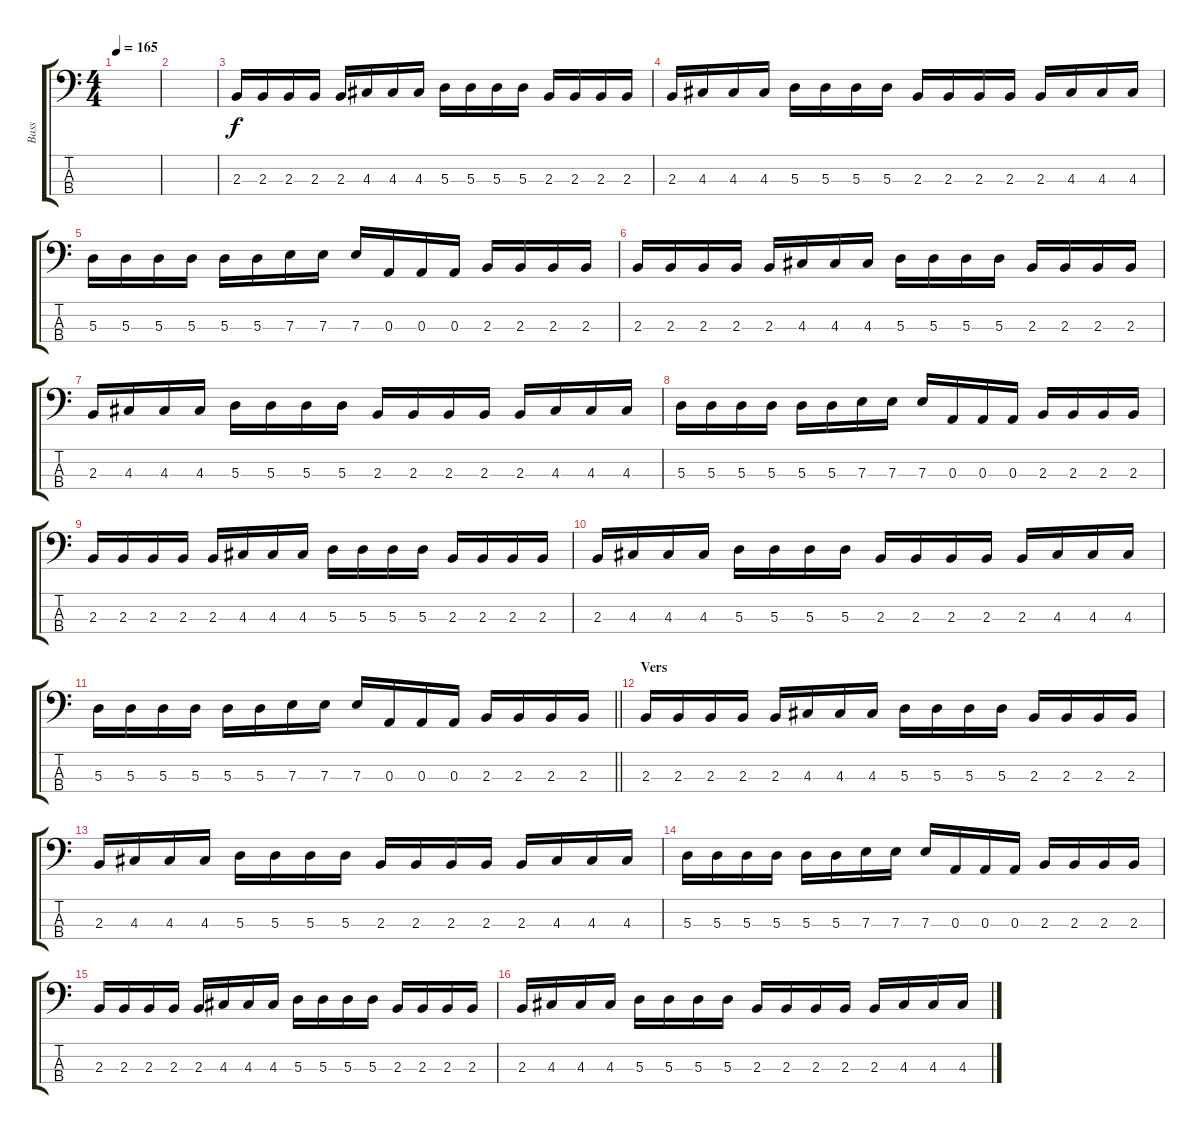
\track ("Bass" "Bass") {instrument electricbassfinger}
\staff {score tabs}
\tuning (G2 D2 A1 E1) {hide}
\ts (4 4)
\tempo 165
\clef f4
\ks c
|
|
2.3.16 2.3.16 2.3.16 2.3.16 2.3.16 4.3.16 4.3.16 4.3.16 5.3.16 5.3.16 5.3.16 5.3.16 2.3.16 2.3.16 2.3.16 2.3.16 |
2.3.16 4.3.16 4.3.16 4.3.16 5.3.16 5.3.16 5.3.16 5.3.16 2.3.16 2.3.16 2.3.16 2.3.16 2.3.16 4.3.16 4.3.16 4.3.16 |
5.3.16 5.3.16 5.3.16 5.3.16 5.3.16 5.3.16 7.3.16 7.3.16 7.3.16 0.3.16 0.3.16 0.3.16 2.3.16 2.3.16 2.3.16 2.3.16 |
2.3.16 2.3.16 2.3.16 2.3.16 2.3.16 4.3.16 4.3.16 4.3.16 5.3.16 5.3.16 5.3.16 5.3.16 2.3.16 2.3.16 2.3.16 2.3.16 |
2.3.16 4.3.16 4.3.16 4.3.16 5.3.16 5.3.16 5.3.16 5.3.16 2.3.16 2.3.16 2.3.16 2.3.16 2.3.16 4.3.16 4.3.16 4.3.16 |
5.3.16 5.3.16 5.3.16 5.3.16 5.3.16 5.3.16 7.3.16 7.3.16 7.3.16 0.3.16 0.3.16 0.3.16 2.3.16 2.3.16 2.3.16 2.3.16 |
2.3.16 2.3.16 2.3.16 2.3.16 2.3.16 4.3.16 4.3.16 4.3.16 5.3.16 5.3.16 5.3.16 5.3.16 2.3.16 2.3.16 2.3.16 2.3.16 |
2.3.16 4.3.16 4.3.16 4.3.16 5.3.16 5.3.16 5.3.16 5.3.16 2.3.16 2.3.16 2.3.16 2.3.16 2.3.16 4.3.16 4.3.16 4.3.16 |
\barLineRight lightlight
5.3.16 5.3.16 5.3.16 5.3.16 5.3.16 5.3.16 7.3.16 7.3.16 7.3.16 0.3.16 0.3.16 0.3.16 2.3.16 2.3.16 2.3.16 2.3.16 |
\section ("" "Vers")
2.3.16 2.3.16 2.3.16 2.3.16 2.3.16 4.3.16 4.3.16 4.3.16 5.3.16 5.3.16 5.3.16 5.3.16 2.3.16 2.3.16 2.3.16 2.3.16 |
2.3.16 4.3.16 4.3.16 4.3.16 5.3.16 5.3.16 5.3.16 5.3.16 2.3.16 2.3.16 2.3.16 2.3.16 2.3.16 4.3.16 4.3.16 4.3.16 |
5.3.16 5.3.16 5.3.16 5.3.16 5.3.16 5.3.16 7.3.16 7.3.16 7.3.16 0.3.16 0.3.16 0.3.16 2.3.16 2.3.16 2.3.16 2.3.16 |
2.3.16 2.3.16 2.3.16 2.3.16 2.3.16 4.3.16 4.3.16 4.3.16 5.3.16 5.3.16 5.3.16 5.3.16 2.3.16 2.3.16 2.3.16 2.3.16 |
2.3.16 4.3.16 4.3.16 4.3.16 5.3.16 5.3.16 5.3.16 5.3.16 2.3.16 2.3.16 2.3.16 2.3.16 2.3.16 4.3.16 4.3.16 4.3.16
